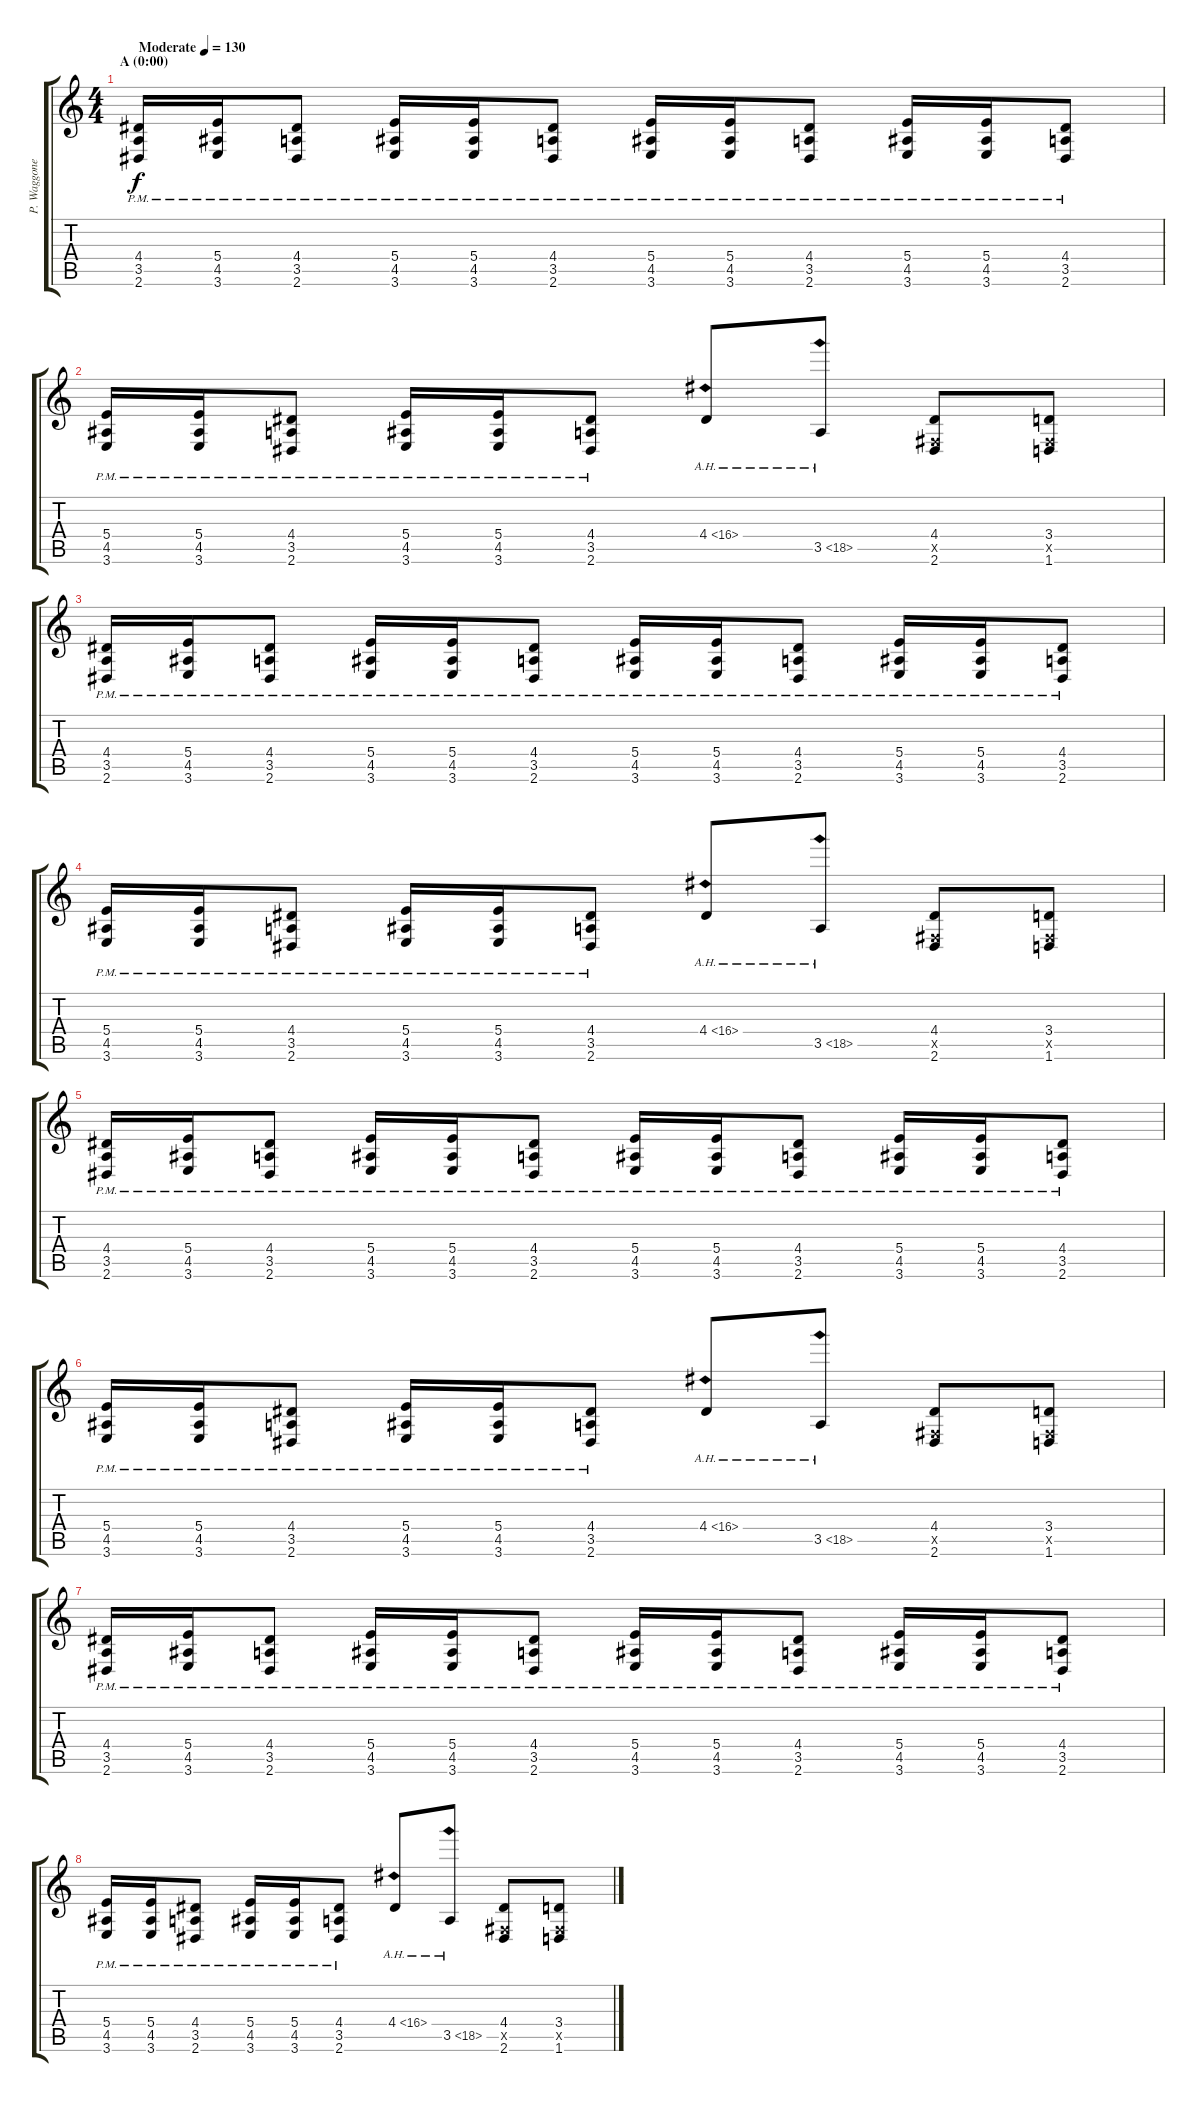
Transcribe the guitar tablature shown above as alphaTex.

\track ("P. Waggoner Gtr." "P. Waggone") {instrument distortionguitar}
\staff {score tabs}
\tuning (Db4 Ab3 E3 B2 Gb2 Db2) {hide}
\ts (4 4)
\section ("" "A (0:00)")
\tempo (130 "Moderate")
\clef g2
\ks c
(4.4{pm} 3.5{pm} 2.6{pm}).16{dy f instrument distortionguitar} (5.4{pm} 4.5{pm} 3.6{pm}).16 (4.4{pm} 3.5{pm} 2.6{pm}).8 (5.4{pm} 4.5{pm} 3.6{pm}).16 (5.4{pm} 4.5{pm} 3.6{pm}).16 (4.4{pm} 3.5{pm} 2.6{pm}).8 (5.4{pm} 4.5{pm} 3.6{pm}).16 (5.4{pm} 4.5{pm} 3.6{pm}).16 (4.4{pm} 3.5{pm} 2.6{pm}).8 (5.4{pm} 4.5{pm} 3.6{pm}).16 (5.4{pm} 4.5{pm} 3.6{pm}).16 (4.4{pm} 3.5{pm} 2.6{pm}).8 |
(5.4{pm} 4.5{pm} 3.6{pm}).16 (5.4{pm} 4.5{pm} 3.6{pm}).16 (4.4{pm} 3.5{pm} 2.6{pm}).8 (5.4{pm} 4.5{pm} 3.6{pm}).16 (5.4{pm} 4.5{pm} 3.6{pm}).16 (4.4{pm} 3.5{pm} 2.6{pm}).8 4.4{ah 12}.8 3.5{ah 15}.8 (4.4 0.5{x} 2.6).8 (3.4 0.5{x} 1.6).8 |
(4.4{pm} 3.5{pm} 2.6{pm}).16 (5.4{pm} 4.5{pm} 3.6{pm}).16 (4.4{pm} 3.5{pm} 2.6{pm}).8 (5.4{pm} 4.5{pm} 3.6{pm}).16 (5.4{pm} 4.5{pm} 3.6{pm}).16 (4.4{pm} 3.5{pm} 2.6{pm}).8 (5.4{pm} 4.5{pm} 3.6{pm}).16 (5.4{pm} 4.5{pm} 3.6{pm}).16 (4.4{pm} 3.5{pm} 2.6{pm}).8 (5.4{pm} 4.5{pm} 3.6{pm}).16 (5.4{pm} 4.5{pm} 3.6{pm}).16 (4.4{pm} 3.5{pm} 2.6{pm}).8 |
(5.4{pm} 4.5{pm} 3.6{pm}).16 (5.4{pm} 4.5{pm} 3.6{pm}).16 (4.4{pm} 3.5{pm} 2.6{pm}).8 (5.4{pm} 4.5{pm} 3.6{pm}).16 (5.4{pm} 4.5{pm} 3.6{pm}).16 (4.4{pm} 3.5{pm} 2.6{pm}).8 4.4{ah 12}.8 3.5{ah 15}.8 (4.4 0.5{x} 2.6).8 (3.4 0.5{x} 1.6).8 |
(4.4{pm} 3.5{pm} 2.6{pm}).16 (5.4{pm} 4.5{pm} 3.6{pm}).16 (4.4{pm} 3.5{pm} 2.6{pm}).8 (5.4{pm} 4.5{pm} 3.6{pm}).16 (5.4{pm} 4.5{pm} 3.6{pm}).16 (4.4{pm} 3.5{pm} 2.6{pm}).8 (5.4{pm} 4.5{pm} 3.6{pm}).16 (5.4{pm} 4.5{pm} 3.6{pm}).16 (4.4{pm} 3.5{pm} 2.6{pm}).8 (5.4{pm} 4.5{pm} 3.6{pm}).16 (5.4{pm} 4.5{pm} 3.6{pm}).16 (4.4{pm} 3.5{pm} 2.6{pm}).8 |
(5.4{pm} 4.5{pm} 3.6{pm}).16 (5.4{pm} 4.5{pm} 3.6{pm}).16 (4.4{pm} 3.5{pm} 2.6{pm}).8 (5.4{pm} 4.5{pm} 3.6{pm}).16 (5.4{pm} 4.5{pm} 3.6{pm}).16 (4.4{pm} 3.5{pm} 2.6{pm}).8 4.4{ah 12}.8 3.5{ah 15}.8 (4.4 0.5{x} 2.6).8 (3.4 0.5{x} 1.6).8 |
(4.4{pm} 3.5{pm} 2.6{pm}).16 (5.4{pm} 4.5{pm} 3.6{pm}).16 (4.4{pm} 3.5{pm} 2.6{pm}).8 (5.4{pm} 4.5{pm} 3.6{pm}).16 (5.4{pm} 4.5{pm} 3.6{pm}).16 (4.4{pm} 3.5{pm} 2.6{pm}).8 (5.4{pm} 4.5{pm} 3.6{pm}).16 (5.4{pm} 4.5{pm} 3.6{pm}).16 (4.4{pm} 3.5{pm} 2.6{pm}).8 (5.4{pm} 4.5{pm} 3.6{pm}).16 (5.4{pm} 4.5{pm} 3.6{pm}).16 (4.4{pm} 3.5{pm} 2.6{pm}).8 |
(5.4{pm} 4.5{pm} 3.6{pm}).16 (5.4{pm} 4.5{pm} 3.6{pm}).16 (4.4{pm} 3.5{pm} 2.6{pm}).8 (5.4{pm} 4.5{pm} 3.6{pm}).16 (5.4{pm} 4.5{pm} 3.6{pm}).16 (4.4{pm} 3.5{pm} 2.6{pm}).8 4.4{ah 12}.8 3.5{ah 15}.8 (4.4 0.5{x} 2.6).8 (3.4 0.5{x} 1.6).8
